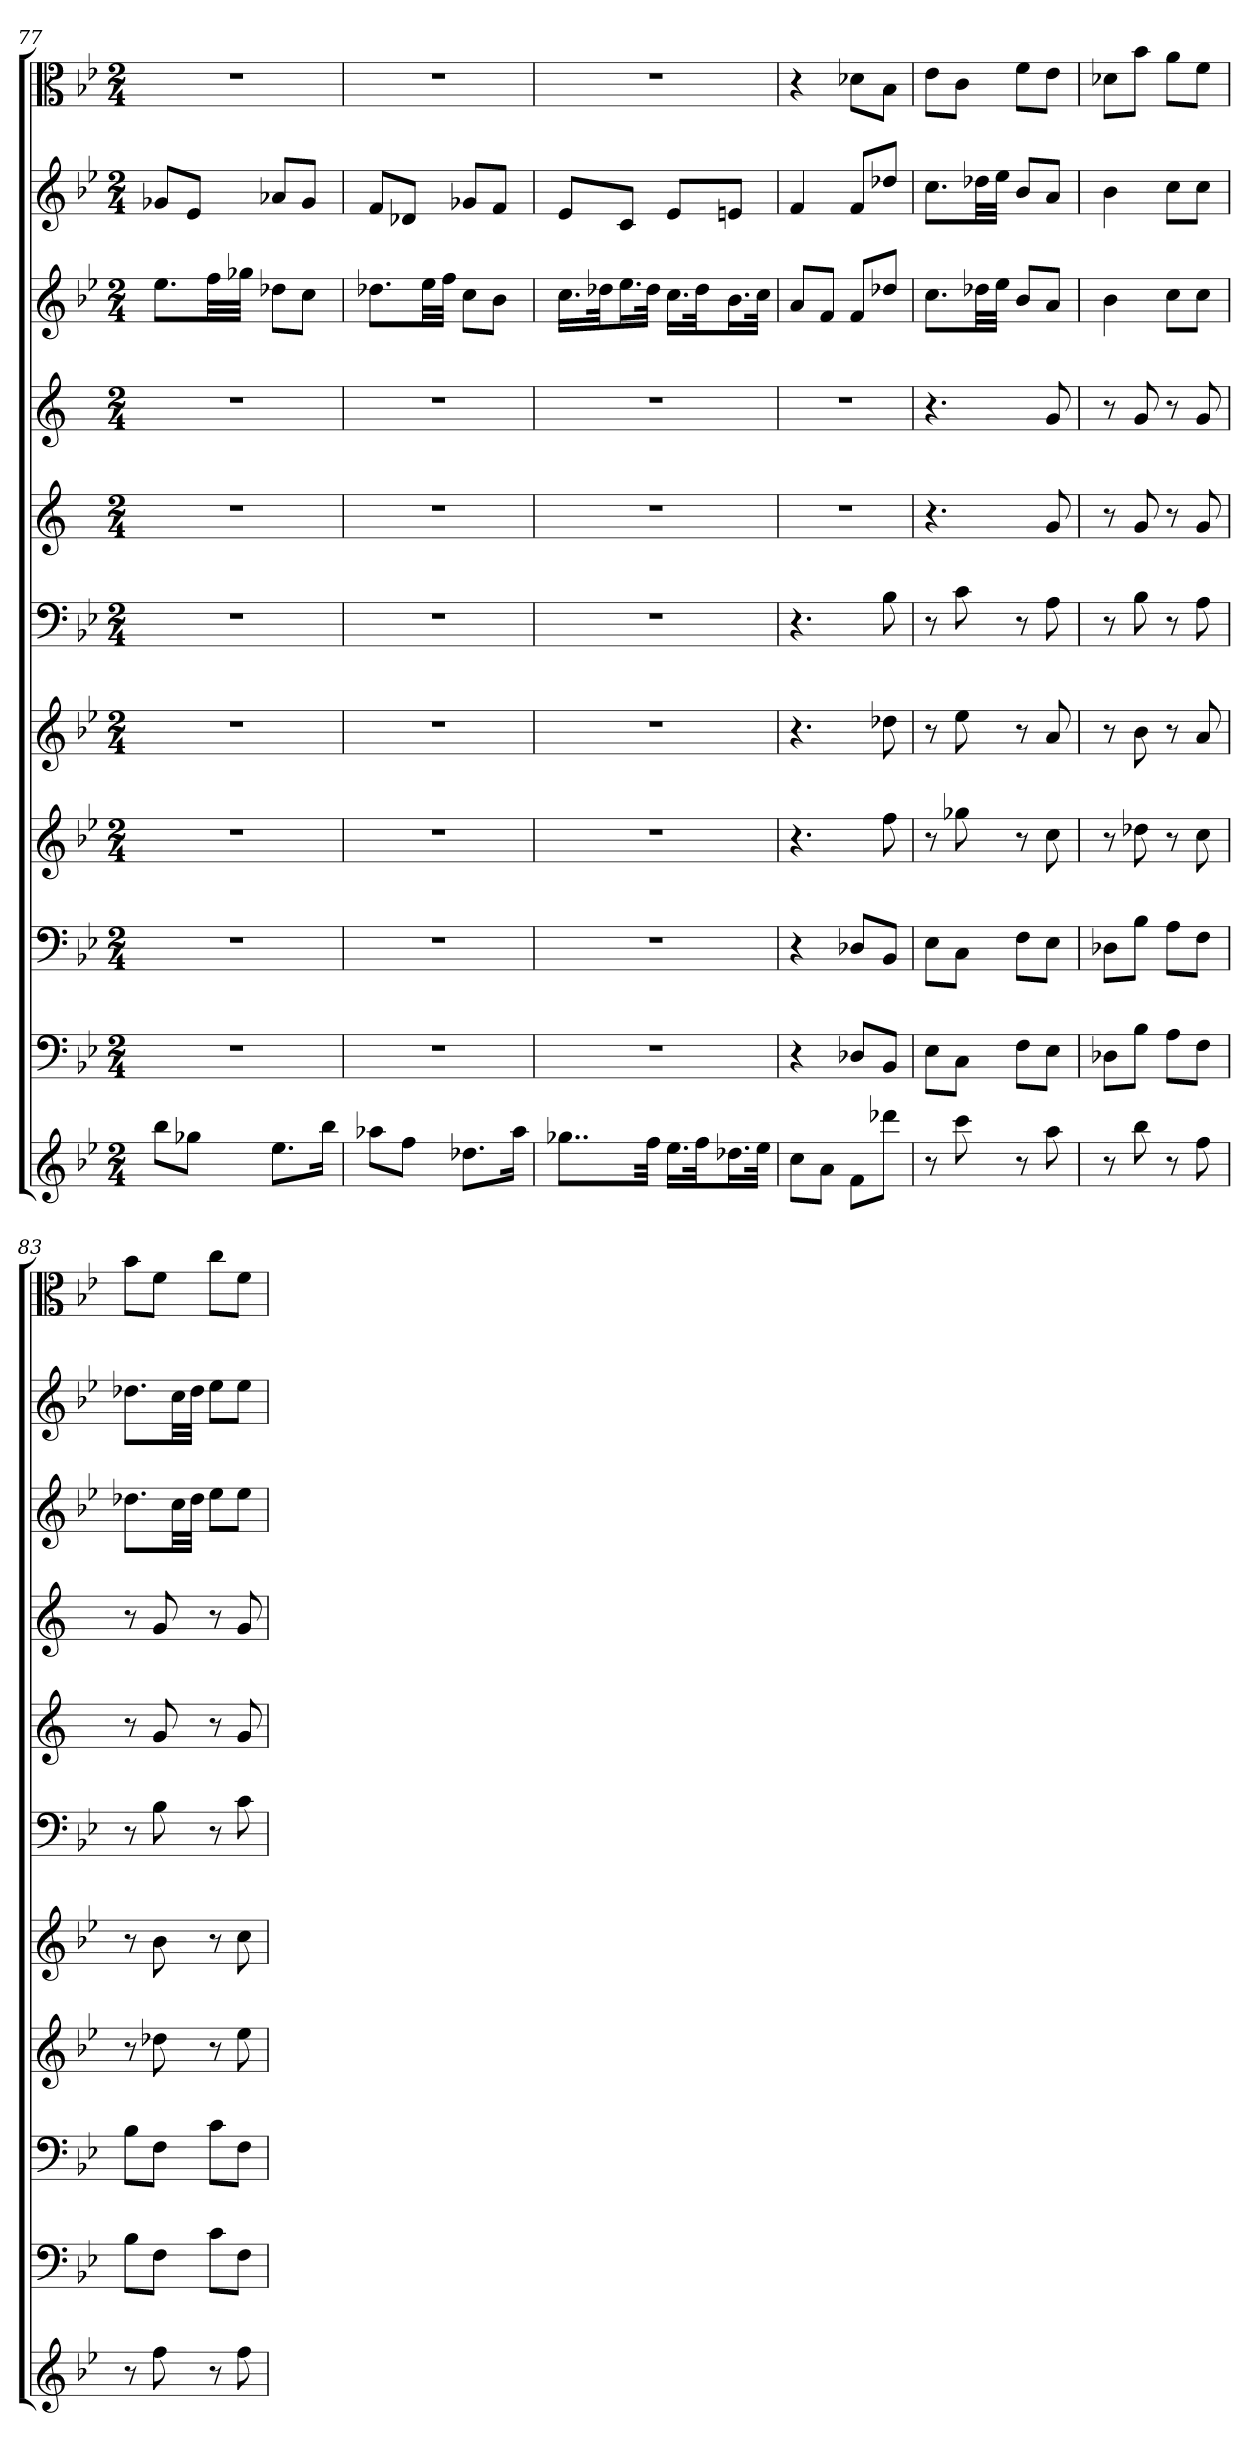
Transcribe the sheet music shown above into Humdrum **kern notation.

**kern	**kern	**kern	**kern	**kern	**kern	**kern	**kern	**kern	**kern	**kern
*part11	*part10	*part9	*part8	*part7	*part6	*part5	*part4	*part3	*part2	*part1
*staff11	*staff10	*staff9	*staff8	*staff7	*staff6	*staff5	*staff4	*staff3	*staff2	*staff1
*	*clefF4	*clefF4	*	*	*clefF4	*	*	*	*	*clefC3
*k[b-e-]	*k[b-e-]	*k[b-e-]	*k[b-e-]	*k[b-e-]	*k[b-e-]	*k[]	*k[]	*k[b-e-]	*k[b-e-]	*k[b-e-]
*B-:	*B-:	*B-:	*B-:	*B-:	*B-:	*	*	*B-:	*B-:	*B-:
*M2/4	*M2/4	*M2/4	*M2/4	*M2/4	*M2/4	*M2/4	*M2/4	*M2/4	*M2/4	*M2/4
=77	=77	=77	=77	=77	=77	=77	=77	=77	=77	=77
8bb-L	2r	2r	2r	2r	2r	2r	2r	8.ee-L	8g-XL	2r
8gg-XJ	.	.	.	.	.	.	.	.	8e-J	.
.	.	.	.	.	.	.	.	32ffLL	.	.
.	.	.	.	.	.	.	.	32gg-XJJJ	.	.
8.ee-L	.	.	.	.	.	.	.	8dd-XL	8a-XL	.
.	.	.	.	.	.	.	.	8ccJ	8g-J	.
16bb-Jk	.	.	.	.	.	.	.	.	.	.
=78	=78	=78	=78	=78	=78	=78	=78	=78	=78	=78
8aa-XL	2r	2r	2r	2r	2r	2r	2r	8.dd-XL	8fL	2r
8ffJ	.	.	.	.	.	.	.	.	8d-XJ	.
.	.	.	.	.	.	.	.	32ee-LL	.	.
.	.	.	.	.	.	.	.	32ffJJJ	.	.
8.dd-XL	.	.	.	.	.	.	.	8ccL	8g-XL	.
.	.	.	.	.	.	.	.	8b-J	8fJ	.
16aa-Jk	.	.	.	.	.	.	.	.	.	.
=79	=79	=79	=79	=79	=79	=79	=79	=79	=79	=79
8..gg-XL	2r	2r	2r	2r	2r	2r	2r	16.ccLL	8e-L	2r
.	.	.	.	.	.	.	.	32dd-XJk	.	.
.	.	.	.	.	.	.	.	16.ee-L	8cJ	.
32ffJkk	.	.	.	.	.	.	.	32dd-JJk	.	.
16.ee-LL	.	.	.	.	.	.	.	16.ccLL	8e-L	.
32ffJk	.	.	.	.	.	.	.	32dd-Jk	.	.
16.dd-XL	.	.	.	.	.	.	.	16.b-L	8enJ	.
32ee-JJk	.	.	.	.	.	.	.	32ccJJk	.	.
=80	=80	=80	=80	=80	=80	=80	=80	=80	=80	=80
8ccL	4r	4r	4.r	4.r	4.r	2r	2r	8aL	4f	4r
8aJ	.	.	.	.	.	.	.	8fJ	.	.
8fL	8D-X/L	8D-X/L	.	.	.	.	.	8fL	8fL	8d-X\L
8ddd-XJ	8BB-/J	8BB-/J	8ff	8dd-X	8B-	.	.	8dd-XJ	8dd-XJ	8B-\J
=81	=81	=81	=81	=81	=81	=81	=81	=81	=81	=81
8r	8E-\L	8E-\L	8r	8r	8r	4.r	4.r	8.ccL	8.ccL	8e-\L
8ccc	8C\J	8C\J	8gg-X	8ee-	8c	.	.	.	.	8c\J
.	.	.	.	.	.	.	.	32dd-XLL	32dd-XLL	.
.	.	.	.	.	.	.	.	32ee-JJJ	32ee-JJJ	.
8r	8F\L	8F\L	8r	8r	8r	.	.	8b-L	8b-L	8f\L
8aa	8E-\J	8E-\J	8cc	8a	8A	8g	8g	8aJ	8aJ	8e-\J
=82	=82	=82	=82	=82	=82	=82	=82	=82	=82	=82
8r	8D-X\L	8D-X\L	8r	8r	8r	8r	8r	4b-	4b-	8d-X\L
8bb-	8B-\J	8B-\J	8dd-X	8b-	8B-	8g	8g	.	.	8b-\J
8r	8A\L	8A\L	8r	8r	8r	8r	8r	8ccL	8ccL	8a\L
8ff	8F\J	8F\J	8cc	8a	8A	8g	8g	8ccJ	8ccJ	8f\J
=83	=83	=83	=83	=83	=83	=83	=83	=83	=83	=83
8r	8B-\L	8B-\L	8r	8r	8r	8r	8r	8.dd-XL	8.dd-XL	8b-\L
8ff	8F\J	8F\J	8dd-X	8b-	8B-	8g	8g	.	.	8f\J
.	.	.	.	.	.	.	.	32ccLL	32ccLL	.
.	.	.	.	.	.	.	.	32dd-JJJ	32dd-JJJ	.
8r	8c\L	8c\L	8r	8r	8r	8r	8r	8ee-L	8ee-L	8cc\L
8ff	8F\J	8F\J	8ee-	8cc	8c	8g	8g	8ee-J	8ee-J	8f\J
=	=	=	=	=	=	=	=	=	=	=
*-	*-	*-	*-	*-	*-	*-	*-	*-	*-	*-
